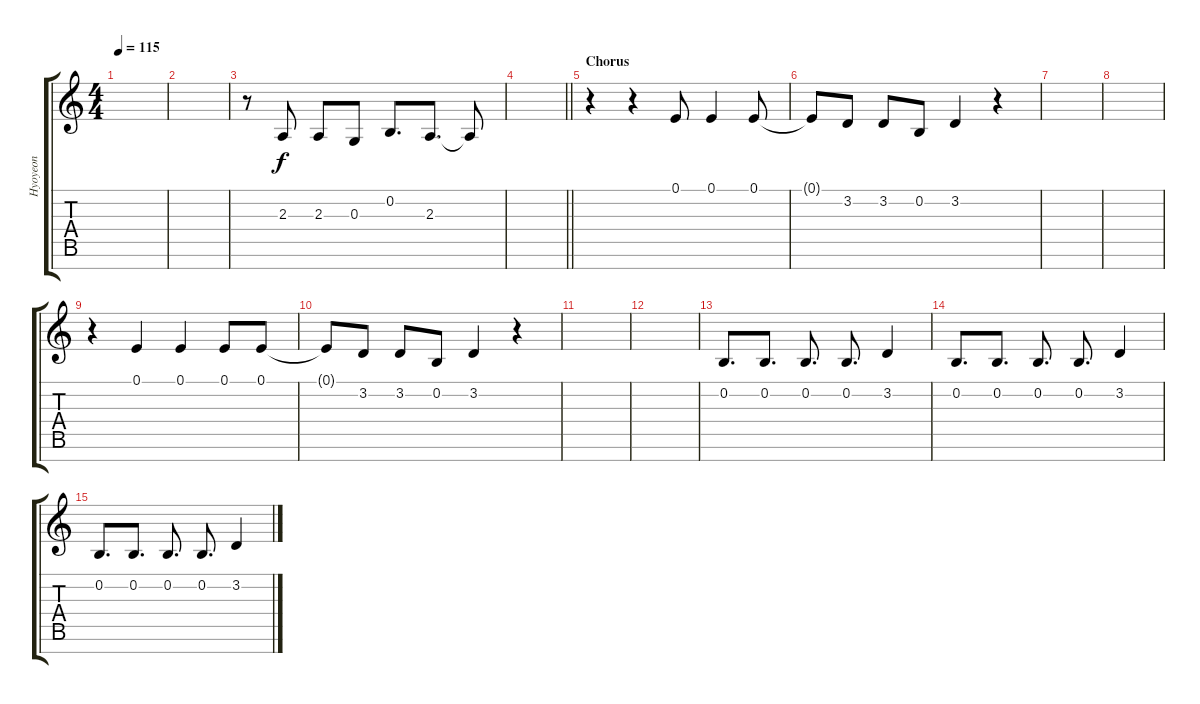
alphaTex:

\track ("Hyoyeon" "Hyoyeon") {instrument frenchhorn}
\staff {score tabs}
\tuning (E4 B3 G3 D3 A2 E2 B1) {hide}
\ts (4 4)
\tempo 115
\clef g2
\ks c
|
|
r.8{volume 9} 2.3.8{dy f} 2.3.8 0.3.8 0.2.8{d} 2.3.8{d} 2.3{t}.8 |
\barLineRight lightlight
|
\section ("" "Chorus")
r.4 r.4 0.1.8 0.1.4 0.1.8 |
0.1{t}.8 3.2.8 3.2.8 0.2.8 3.2.4 r.4 |
|
|
r.4 0.1.4 0.1.4 0.1.8 0.1.8 |
0.1{t}.8 3.2.8 3.2.8 0.2.8 3.2.4 r.4 |
|
|
0.2.8{d} 0.2.8{d} 0.2.8{d} 0.2.8{d} 3.2.4 |
0.2.8{d} 0.2.8{d} 0.2.8{d} 0.2.8{d} 3.2.4 |
0.2.8{d} 0.2.8{d} 0.2.8{d} 0.2.8{d} 3.2.4
